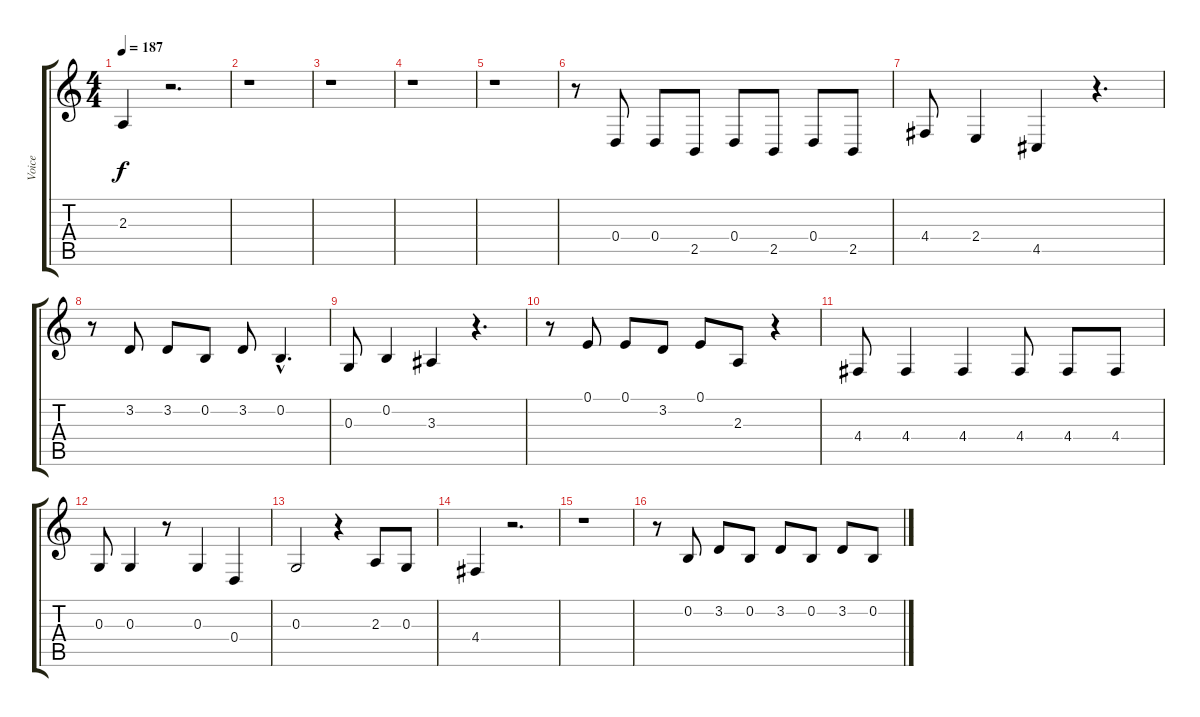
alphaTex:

\track ("Voice" "Voice") {instrument sopranosax}
\staff {score tabs}
\tuning (E4 B3 G3 D3 A2 E2) {hide}
\ts (4 4)
\tempo 187
\clef g2
\ks c
2.3{t}.4{dy f} r.2{d} |
r.1 |
r.1 |
r.1 |
r.1 |
r.8 0.4.8 0.4.8 2.5.8 0.4.8 2.5.8 0.4.8 2.5.8 |
4.4.8 2.4.4 4.5.4 r.4{d} |
r.8 3.2.8 3.2.8 0.2.8 3.2.8 0.2{hac}.4{d} |
0.3.8 0.2.4 3.3.4 r.4{d} |
r.8 0.1.8 0.1.8 3.2.8 0.1.8 2.3.8 r.4 |
4.4.8 4.4.4 4.4.4 4.4.8 4.4.8 4.4.8 |
0.3.8 0.3.4 r.8 0.3.4 0.4.4 |
0.3.2 r.4 2.3.8 0.3.8 |
4.4.4 r.2{d} |
r.1 |
r.8 0.2.8 3.2.8 0.2.8 3.2.8 0.2.8 3.2.8 0.2.8
